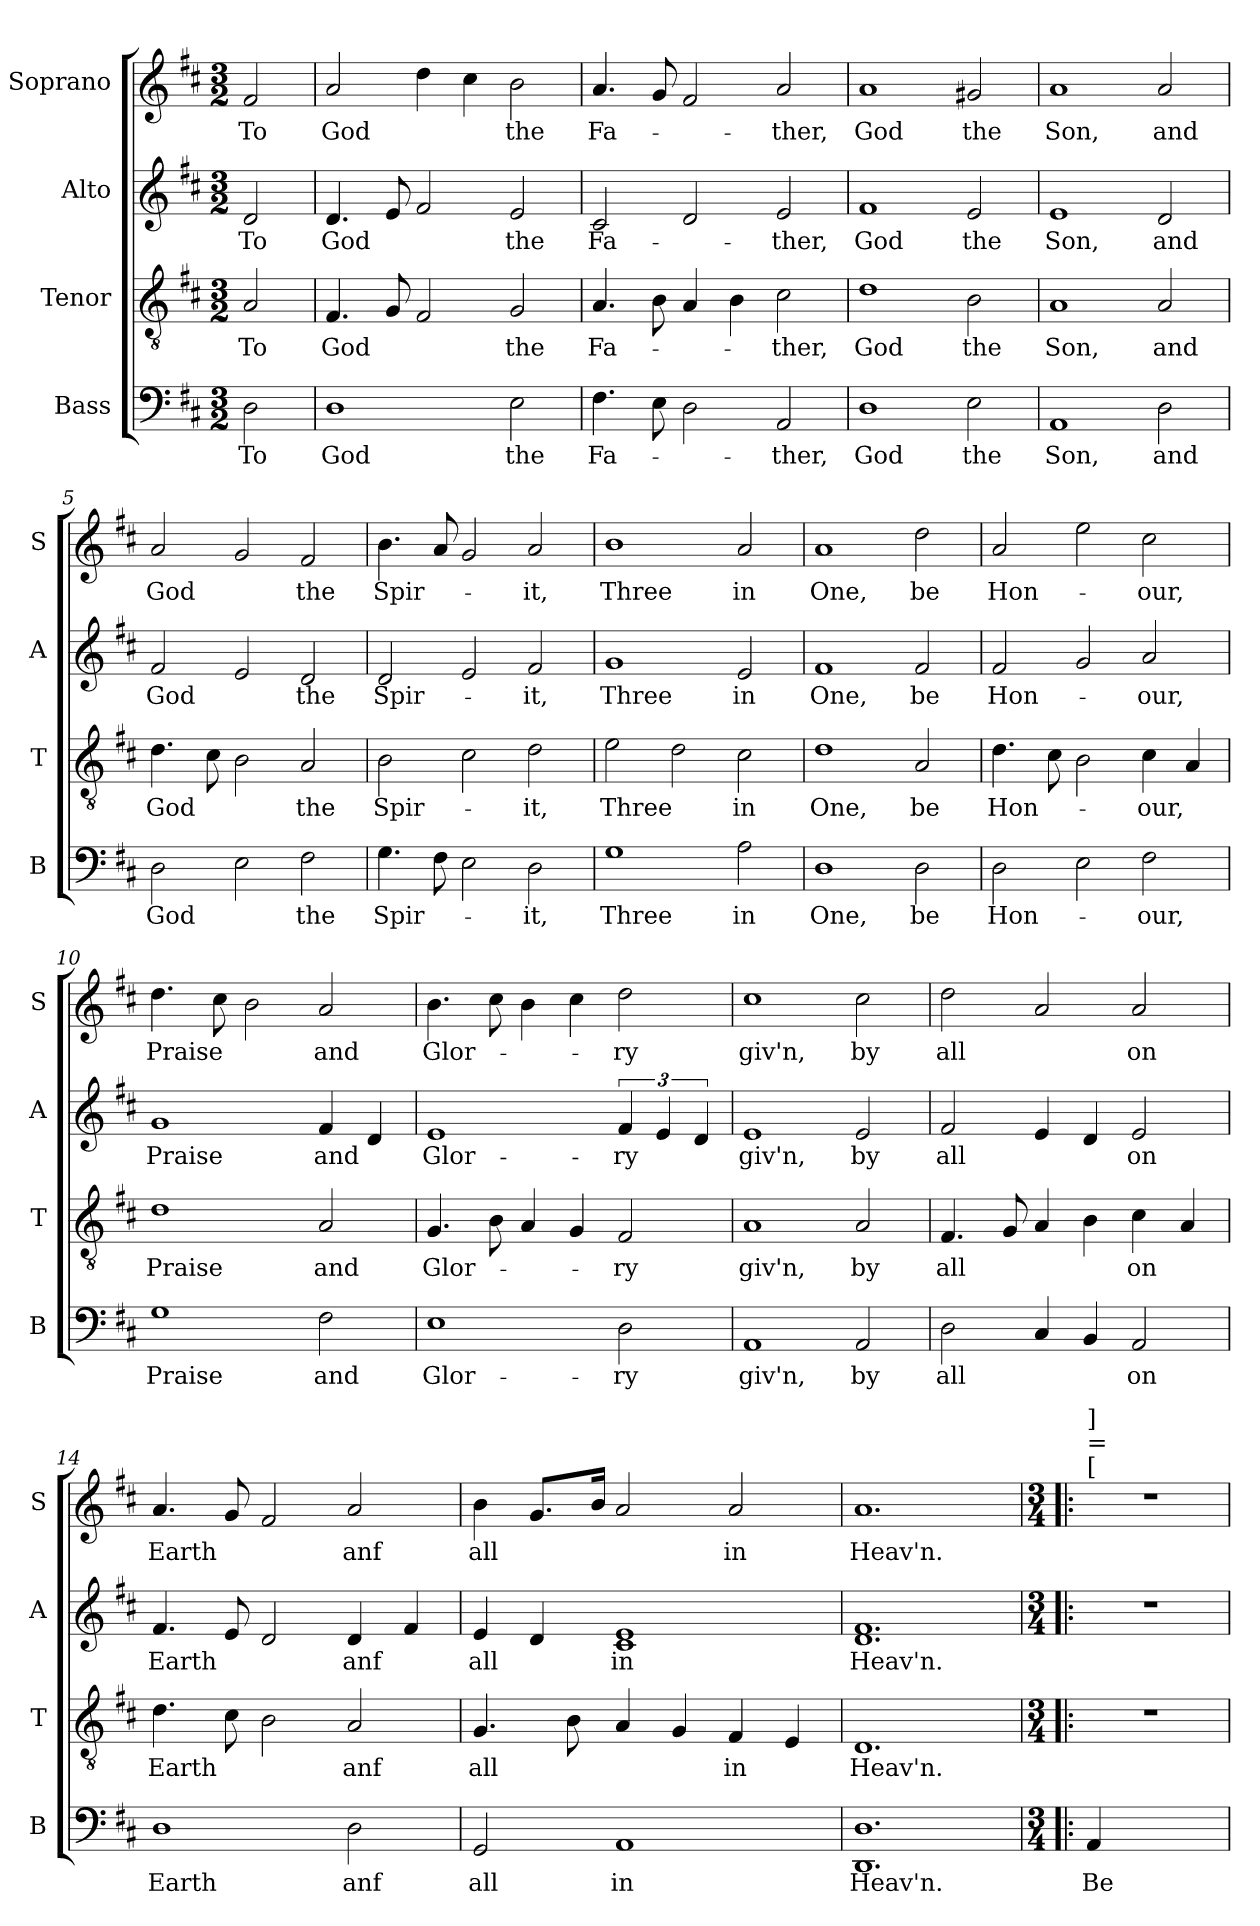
**kern	**text	**kern	**text	**kern	**text	**kern	**text
*part4	*part4	*part3	*part3	*part2	*part2	*part1	*part1
*staff4	*staff4	*staff3	*staff3	*staff2	*staff2	*staff1	*staff1
*I"Bass	*	*I"Tenor	*	*I"Alto	*	*I"Soprano	*
*I'B	*	*I'T	*	*I'A	*	*I'S	*
*clefF4	*	*clefGv2	*	*clefG2	*	*clefG2	*
*k[f#c#]	*	*k[f#c#]	*	*k[f#c#]	*	*k[f#c#]	*
*D:	*	*D:	*	*D:	*	*D:	*
*M3/2	*	*M3/2	*	*M3/2	*	*M3/2	*
=	=	=	=	=	=	=	=
!	!LO:LY:b	!	!LO:LY:b	!	!LO:LY:b	!	!LO:LY:b
2D\	To	2A/	To	2d/	To	2f#/	To
=1	=1	=1	=1	=1	=1	=1	=1
!	!LO:LY:b	!	!LO:LY:b	!	!LO:LY:b	!	!LO:LY:b
1D	God	4.F#/	God	4.d/	God	2a/	God
.	.	8G/	.	8e/	.	.	.
.	.	2F#/	.	2f#/	.	4dd\	.
.	.	.	.	.	.	4cc#\	.
!	!LO:LY:b	!	!LO:LY:b	!	!LO:LY:b	!	!LO:LY:b
2E\	the	2G/	the	2e/	the	2b\	the
=2	=2	=2	=2	=2	=2	=2	=2
!	!LO:LY:b	!	!LO:LY:b	!	!LO:LY:b	!	!LO:LY:b
4.F#\	Fa-	4.A/	Fa-	2c#/	Fa-	4.a/	Fa-
8E\	.	8B\	.	.	.	8g/	.
2D\	.	4A/	.	2d/	.	2f#/	.
.	.	4B\	.	.	.	.	.
!	!LO:LY:b	!	!LO:LY:b	!	!LO:LY:b	!	!LO:LY:b
2AA/	-ther,	2c#\	-ther,	2e/	-ther,	2a/	-ther,
=3	=3	=3	=3	=3	=3	=3	=3
!	!LO:LY:b	!	!LO:LY:b	!	!LO:LY:b	!	!LO:LY:b
1D	God	1d	God	1f#	God	1a	God
!	!LO:LY:b	!	!LO:LY:b	!	!LO:LY:b	!	!LO:LY:b
2E\	the	2B\	the	2e/	the	2g#X/	the
=4	=4	=4	=4	=4	=4	=4	=4
!	!LO:LY:b	!	!LO:LY:b	!	!LO:LY:b	!	!LO:LY:b
1AA	Son,	1A	Son,	1e	Son,	1a	Son,
!	!LO:LY:b	!	!LO:LY:b	!	!LO:LY:b	!	!LO:LY:b
2D\	and	2A/	and	2d/	and	2a/	and
!!LO:LB:g=z
=5	=5	=5	=5	=5	=5	=5	=5
!	!LO:LY:b	!	!LO:LY:b	!	!LO:LY:b	!	!LO:LY:b
2D\	God	4.d\	God	2f#/	God	2a/	God
.	.	8c#\	.	.	.	.	.
2E\	.	2B\	.	2e/	.	2g/	.
!	!LO:LY:b	!	!LO:LY:b	!	!LO:LY:b	!	!LO:LY:b
2F#\	the	2A/	the	2d/	the	2f#/	the
=6	=6	=6	=6	=6	=6	=6	=6
!	!LO:LY:b	!	!LO:LY:b	!	!LO:LY:b	!	!LO:LY:b
4.G\	Spir-	2B\	Spir-	2d/	Spir-	4.b\	Spir-
8F#\	.	.	.	.	.	8a/	.
2E\	.	2c#\	.	2e/	.	2g/	.
!	!LO:LY:b	!	!LO:LY:b	!	!LO:LY:b	!	!LO:LY:b
2D\	-it,	2d\	-it,	2f#/	-it,	2a/	-it,
=7	=7	=7	=7	=7	=7	=7	=7
!	!LO:LY:b	!	!LO:LY:b	!	!LO:LY:b	!	!LO:LY:b
1G	Three	2e\	Three	1g	Three	1b	Three
.	.	2d\	.	.	.	.	.
!	!LO:LY:b	!	!LO:LY:b	!	!LO:LY:b	!	!LO:LY:b
2A\	in	2c#\	in	2e/	in	2a/	in
=8	=8	=8	=8	=8	=8	=8	=8
!	!LO:LY:b	!	!LO:LY:b	!	!LO:LY:b	!	!LO:LY:b
1D	One,	1d	One,	1f#	One,	1a	One,
!	!LO:LY:b	!	!LO:LY:b	!	!LO:LY:b	!	!LO:LY:b
2D\	be	2A/	be	2f#/	be	2dd\	be
=9	=9	=9	=9	=9	=9	=9	=9
!	!LO:LY:b	!	!LO:LY:b	!	!LO:LY:b	!	!LO:LY:b
2D\	Hon-	4.d\	Hon-	2f#/	Hon-	2a/	Hon-
.	.	8c#\	.	.	.	.	.
2E\	.	2B\	.	2g/	.	2ee\	.
!	!LO:LY:b	!	!LO:LY:b	!	!LO:LY:b	!	!LO:LY:b
2F#\	-our,	4c#\	-our,	2a/	-our,	2cc#\	-our,
.	.	4A/	.	.	.	.	.
!!LO:PB:g=z
=10	=10	=10	=10	=10	=10	=10	=10
!	!LO:LY:b	!	!LO:LY:b	!	!LO:LY:b	!	!LO:LY:b
1G	Praise	1d	Praise	1g	Praise	4.dd\	Praise
.	.	.	.	.	.	8cc#\	.
.	.	.	.	.	.	2b\	.
!	!LO:LY:b	!	!LO:LY:b	!	!LO:LY:b	!	!LO:LY:b
2F#\	and	2A/	and	4f#/	and	2a/	and
.	.	.	.	4d/	.	.	.
=11	=11	=11	=11	=11	=11	=11	=11
!	!LO:LY:b	!	!LO:LY:b	!	!LO:LY:b	!	!LO:LY:b
1E	Glor-	4.G/	Glor-	1e	Glor-	4.b\	Glor-
.	.	8B\	.	.	.	8cc#\	.
.	.	4A/	.	.	.	4b\	.
.	.	4G/	.	.	.	4cc#\	.
!	!LO:LY:b	!	!LO:LY:b	!	!LO:LY:b	!	!LO:LY:b
2D\	-ry	2F#/	-ry	6f#/	-ry	2dd\	-ry
.	.	.	.	6e/	.	.	.
.	.	.	.	6d/	.	.	.
=12	=12	=12	=12	=12	=12	=12	=12
!	!LO:LY:b	!	!LO:LY:b	!	!LO:LY:b	!	!LO:LY:b
1AA	giv'n,	1A	giv'n,	1e	giv'n,	1cc#	giv'n,
!	!LO:LY:b	!	!LO:LY:b	!	!LO:LY:b	!	!LO:LY:b
2AA/	by	2A/	by	2e/	by	2cc#\	by
=13	=13	=13	=13	=13	=13	=13	=13
!	!LO:LY:b	!	!LO:LY:b	!	!LO:LY:b	!	!LO:LY:b
2D\	all	4.F#/	all	2f#/	all	2dd\	all
.	.	8G/	.	.	.	.	.
4C#/	.	4A/	.	4e/	.	2a/	.
4BB/	.	4B\	.	4d/	.	.	.
!	!LO:LY:b	!	!LO:LY:b	!	!LO:LY:b	!	!LO:LY:b
2AA/	on	4c#\	on	2e/	on	2a/	on
.	.	4A/	.	.	.	.	.
!!LO:LB:g=z
=14	=14	=14	=14	=14	=14	=14	=14
!	!LO:LY:b	!	!LO:LY:b	!	!LO:LY:b	!	!LO:LY:b
1D	Earth	4.d\	Earth	4.f#/	Earth	4.a/	Earth
.	.	8c#\	.	8e/	.	8g/	.
.	.	2B\	.	2d/	.	2f#/	.
!	!LO:LY:b	!	!LO:LY:b	!	!LO:LY:b	!	!LO:LY:b
2D\	anf	2A/	anf	4d/	anf	2a/	anf
.	.	.	.	4f#/	.	.	.
=15	=15	=15	=15	=15	=15	=15	=15
!	!LO:LY:b	!	!LO:LY:b	!	!LO:LY:b	!	!LO:LY:b
2GG/	all	4.G/	all	4e/	all	4b\	all
.	.	.	.	4d/	.	8.g/L	.
.	.	8B\	.	.	.	.	.
.	.	.	.	.	.	16b/Jk	.
!	!LO:LY:b	!	!	!	!LO:LY:b	!	!
1AA	in	4A/	.	1c# 1e	in	2a/	.
.	.	4G/	.	.	.	.	.
!	!	!	!LO:LY:b	!	!	!	!LO:LY:b
.	.	4F#/	in	.	.	2a/	in
.	.	4E/	.	.	.	.	.
=16	=16	=16	=16	=16	=16	=16	=16
!	!LO:LY:b	!	!LO:LY:b	!	!LO:LY:b	!	!LO:LY:b
1.DD 1.D	Heav'n.	1.D	Heav'n.	1.d 1.f#	Heav'n.	1.a	Heav'n.
=17!|:	=17!|:	=17!|:	=17!|:	=17!|:	=17!|:	=17!|:	=17!|:
*M3/4	*	*M3/4	*	*M3/4	*	*M3/4	*
!	!	!	!	!	!	!LO:TX:a:t=[	!
!	!	!	!	!	!	!LO:TX:a:t==	!
!	!	!	!	!	!	!LO:TX:a:t=]	!
!	!LO:LY:b	!	!	!	!	!	!
4AA/	Be	2.r	.	2.r	.	2.r	.
2ryy	.	.	.	.	.	.	.
=	=	=	=	=	=	=	=
*-	*-	*-	*-	*-	*-	*-	*-
